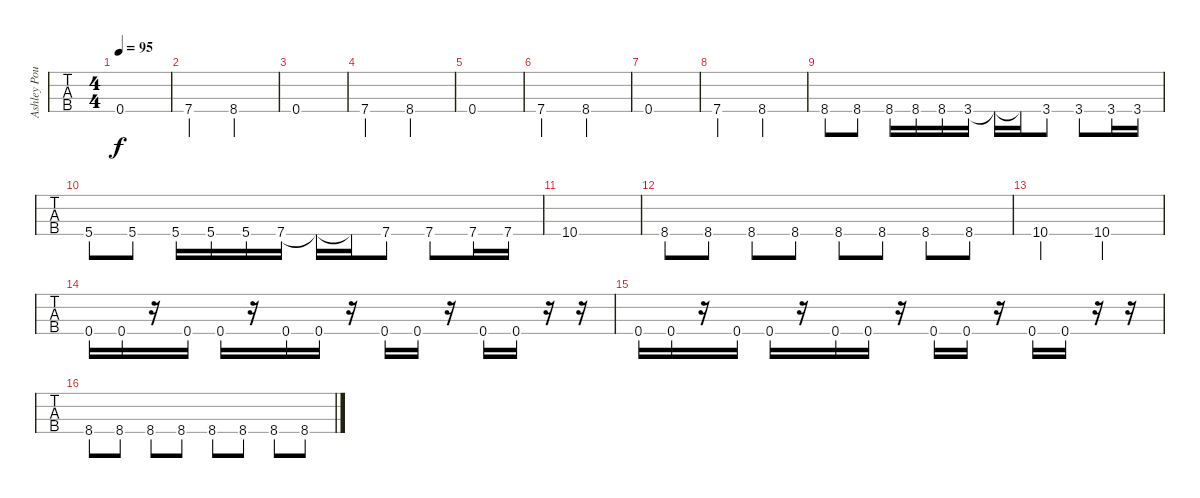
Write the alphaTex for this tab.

\track ("Ashley Pourdy" "Ashley Pou") {instrument electricbassfinger}
\staff {tabs}
\tuning (G2 D2 A1 D1) {hide}
\ts (4 4)
\tempo 95
\clef f4
\ks c
0.4.1{dy f} |
7.4.2 8.4.2 |
0.4.1 |
7.4.2 8.4.2 |
0.4.1 |
7.4.2 8.4.2 |
0.4.1 |
7.4.2 8.4.2 |
8.4.8 8.4.8 8.4.16 8.4.16 8.4.16 3.4.16 3.4{t}.16 3.4{t}.16 3.4.8 3.4.8 3.4.16 3.4.16 |
5.4.8 5.4.8 5.4.16 5.4.16 5.4.16 7.4.16 7.4{t}.16 7.4{t}.16 7.4.8 7.4.8 7.4.16 7.4.16 |
10.4.1 |
8.4.8 8.4.8 8.4.8 8.4.8 8.4.8 8.4.8 8.4.8 8.4.8 |
10.4.2 10.4.2 |
0.4.16 0.4.16 r.16 0.4.16 0.4.16 r.16 0.4.16 0.4.16 r.16 0.4.16 0.4.16 r.16 0.4.16 0.4.16 r.16 r.16 |
0.4.16 0.4.16 r.16 0.4.16 0.4.16 r.16 0.4.16 0.4.16 r.16 0.4.16 0.4.16 r.16 0.4.16 0.4.16 r.16 r.16 |
8.4.8 8.4.8 8.4.8 8.4.8 8.4.8 8.4.8 8.4.8 8.4.8
